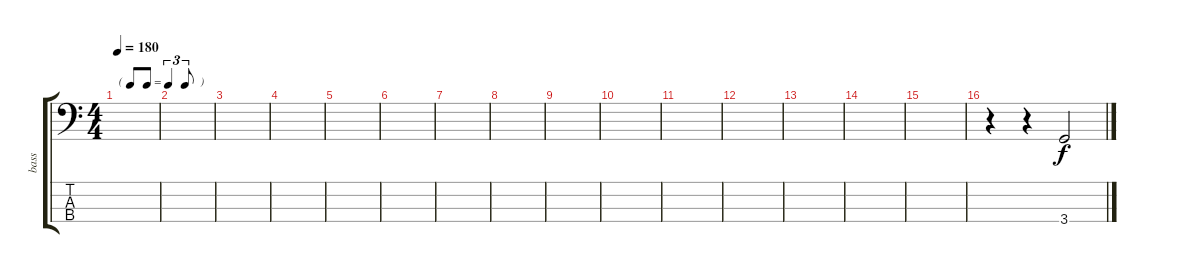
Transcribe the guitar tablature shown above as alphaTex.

\track ("bass" "bass") {instrument acousticguitarnylon}
\staff {score tabs}
\tuning (G2 D2 A1 E1) {hide}
\ts (4 4)
\tf triplet8th
\tempo 180
\clef f4
\ks c
|
|
|
|
|
|
|
|
|
|
|
|
|
|
|
r.4 r.4 3.4.2
